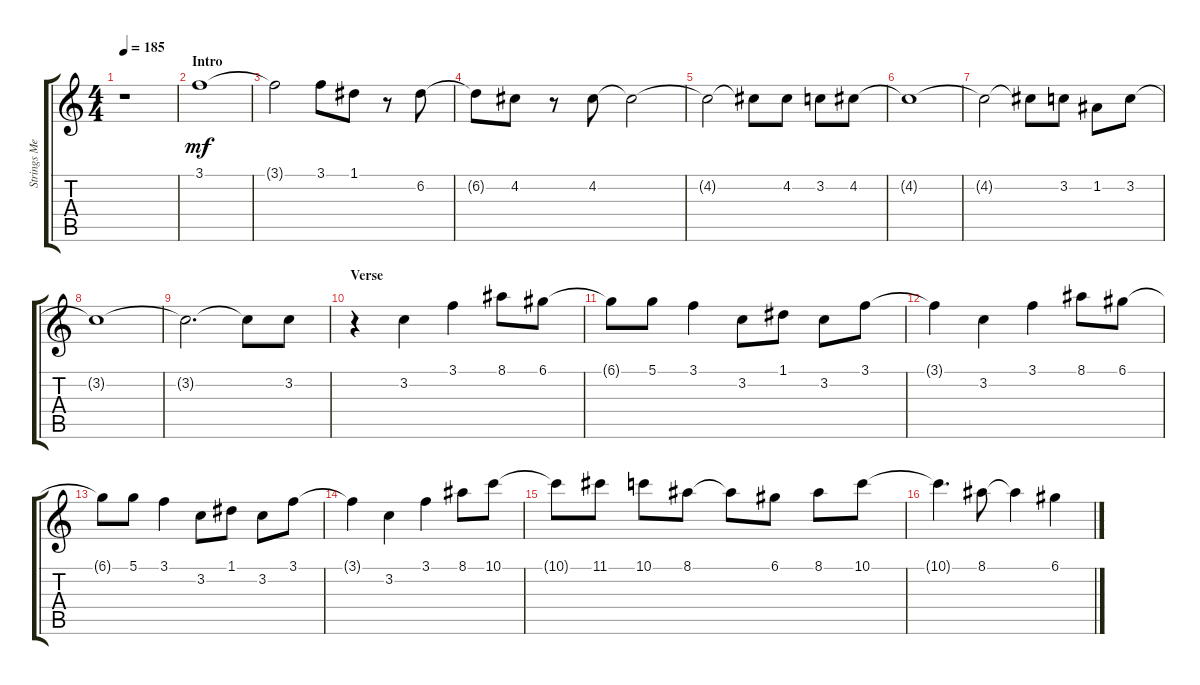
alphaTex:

\track ("Strings Melody" "Strings Me") {instrument electricguitarclean}
\staff {score tabs}
\tuning (D4 A3 F3 C3 G2 C2) {hide}
\ts (4 4)
\tempo 185
\clef g2
\ks aminor
r.1{dy mf instrument electricguitarclean} |
\section ("" "Intro")
3.1.1 |
3.1{t}.2 3.1.8 1.1.8 r.8 6.2.8 |
6.2{t}.8 4.2.8 r.8 4.2.8 4.2{t}.2 |
4.2{t}.2 4.2{t}.8 4.2.8 3.2.8 4.2.8 |
4.2{t}.1 |
4.2{t}.2 4.2{t}.8 3.2.8 1.2.8 3.2.8 |
3.2{t}.1 |
3.2{t}.2{d} 3.2{t}.8 3.2.8 |
\section ("" "Verse")
r.4 3.2.4 3.1.4 8.1.8 6.1.8 |
6.1{t}.8 5.1.8 3.1.4 3.2.8 1.1.8 3.2.8 3.1.8 |
3.1{t}.4 3.2.4 3.1.4 8.1.8 6.1.8 |
6.1{t}.8 5.1.8 3.1.4 3.2.8 1.1.8 3.2.8 3.1.8 |
3.1{t}.4 3.2.4 3.1.4 8.1.8 10.1.8 |
10.1{t}.8 11.1.8 10.1.8 8.1.8 8.1{t}.8 6.1.8 8.1.8 10.1.8 |
10.1{t}.4{d} 8.1.8 8.1{t}.4 6.1.4
